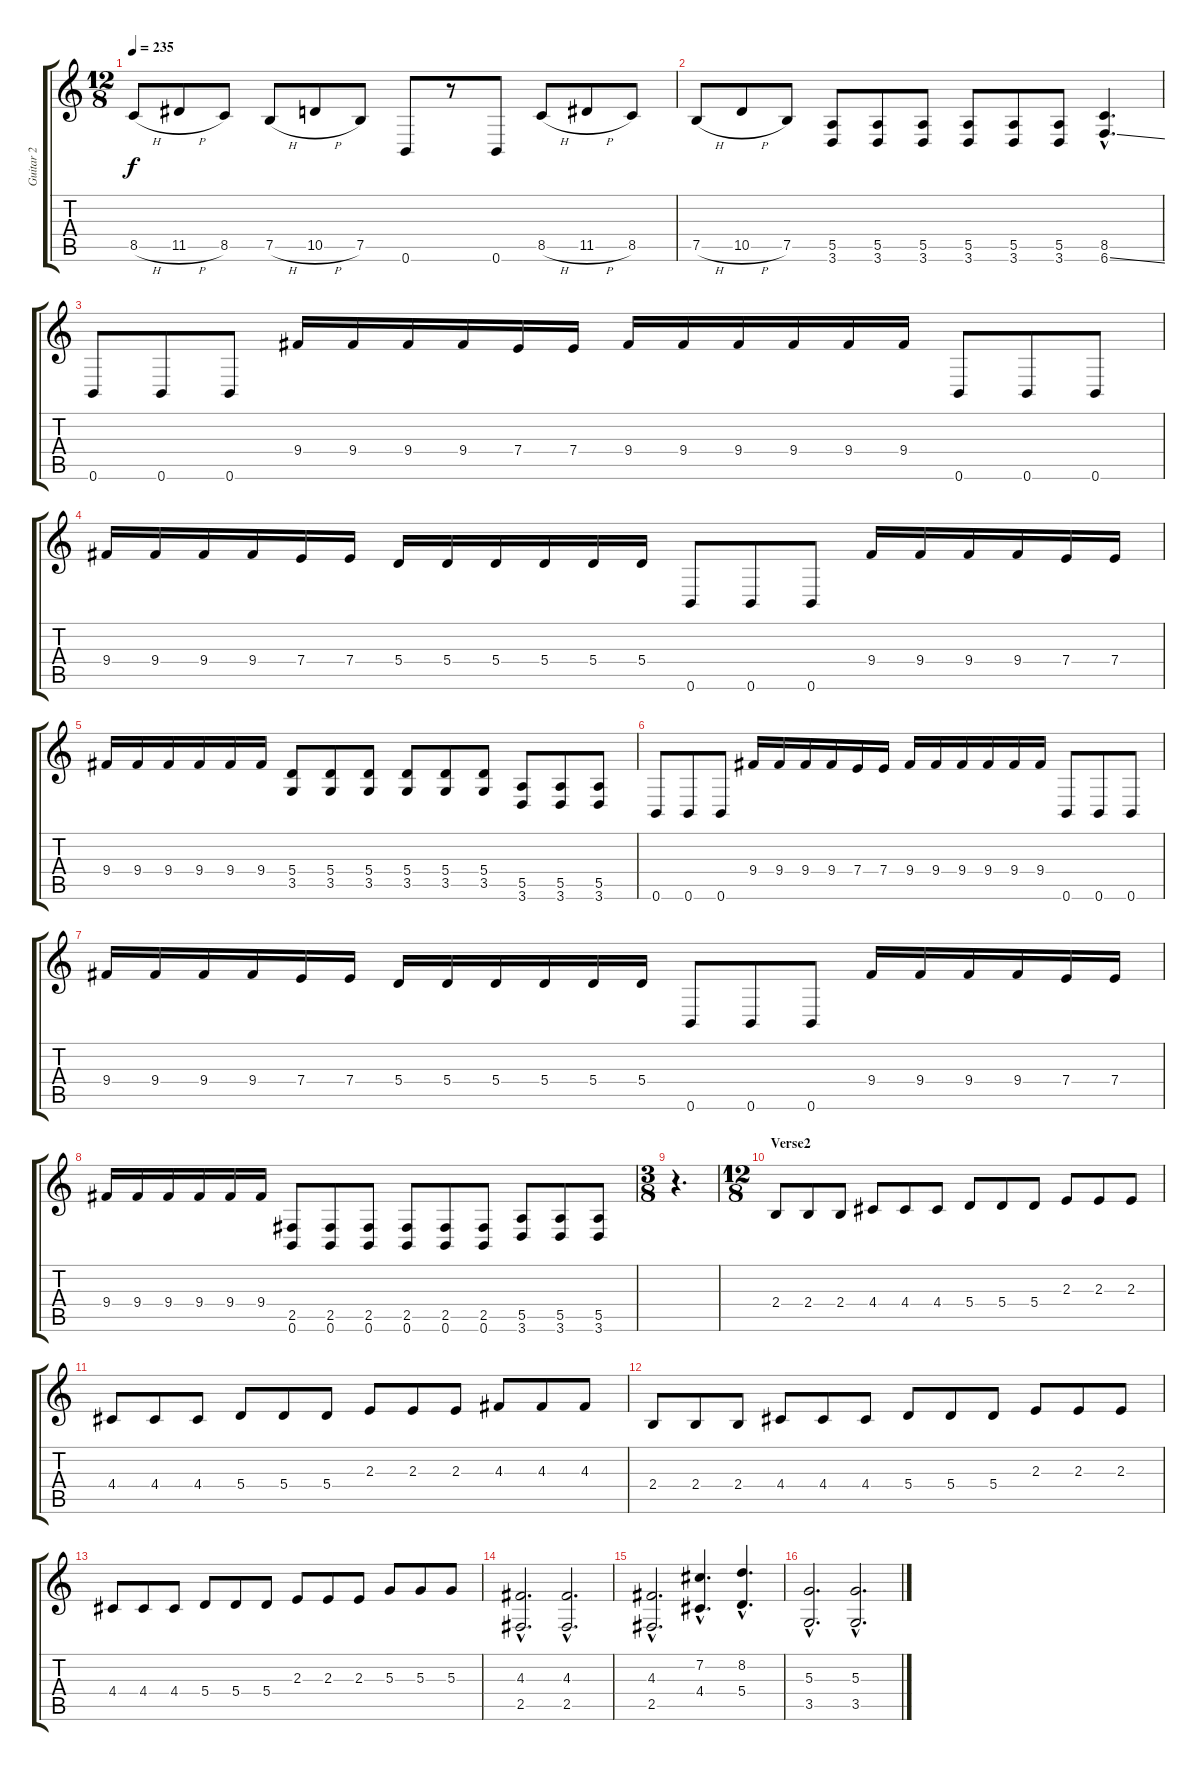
\track ("Guitar 2" "Guitar 2") {instrument distortionguitar}
\staff {score tabs}
\tuning (B3 Gb3 D3 A2 E2 B1) {hide}
\ts (12 8)
\tempo 235
\clef g2
\ks c
8.5{h}.8{dy f} 11.5{h}.8 8.5.8 7.5{h}.8 10.5{h}.8 7.5.8 0.6.8 r.8 0.6.8 8.5{h}.8 11.5{h}.8 8.5.8 |
7.5{h}.8 10.5{h}.8 7.5.8 (5.5 3.6).8 (5.5 3.6).8 (5.5 3.6).8 (5.5 3.6).8 (5.5 3.6).8 (5.5 3.6).8 (8.5{hac} 6.6{ss hac}).4{d} |
0.6.8 0.6.8 0.6.8 9.4.16 9.4.16 9.4.16 9.4.16 7.4.16 7.4.16 9.4.16 9.4.16 9.4.16 9.4.16 9.4.16 9.4.16 0.6.8 0.6.8 0.6.8 |
9.4.16 9.4.16 9.4.16 9.4.16 7.4.16 7.4.16 5.4.16 5.4.16 5.4.16 5.4.16 5.4.16 5.4.16 0.6.8 0.6.8 0.6.8 9.4.16 9.4.16 9.4.16 9.4.16 7.4.16 7.4.16 |
9.4.16 9.4.16 9.4.16 9.4.16 9.4.16 9.4.16 (5.4 3.5).8 (5.4 3.5).8 (5.4 3.5).8 (5.4 3.5).8 (5.4 3.5).8 (5.4 3.5).8 (5.5 3.6).8 (5.5 3.6).8 (5.5 3.6).8 |
0.6.8 0.6.8 0.6.8 9.4.16 9.4.16 9.4.16 9.4.16 7.4.16 7.4.16 9.4.16 9.4.16 9.4.16 9.4.16 9.4.16 9.4.16 0.6.8 0.6.8 0.6.8 |
9.4.16 9.4.16 9.4.16 9.4.16 7.4.16 7.4.16 5.4.16 5.4.16 5.4.16 5.4.16 5.4.16 5.4.16 0.6.8 0.6.8 0.6.8 9.4.16 9.4.16 9.4.16 9.4.16 7.4.16 7.4.16 |
9.4.16 9.4.16 9.4.16 9.4.16 9.4.16 9.4.16 (2.5 0.6).8 (2.5 0.6).8 (2.5 0.6).8 (2.5 0.6).8 (2.5 0.6).8 (2.5 0.6).8 (5.5 3.6).8 (5.5 3.6).8 (5.5 3.6).8 |
\ts (3 8)
r.4{d} |
\ts (12 8)
\section ("" "Verse2")
2.4.8 2.4.8 2.4.8 4.4.8 4.4.8 4.4.8 5.4.8 5.4.8 5.4.8 2.3.8 2.3.8 2.3.8 |
4.4.8 4.4.8 4.4.8 5.4.8 5.4.8 5.4.8 2.3.8 2.3.8 2.3.8 4.3.8 4.3.8 4.3.8 |
2.4.8 2.4.8 2.4.8 4.4.8 4.4.8 4.4.8 5.4.8 5.4.8 5.4.8 2.3.8 2.3.8 2.3.8 |
4.4.8 4.4.8 4.4.8 5.4.8 5.4.8 5.4.8 2.3.8 2.3.8 2.3.8 5.3.8 5.3.8 5.3.8 |
(4.3{hac} 2.5{hac}).2{d} (4.3{hac} 2.5{hac}).2{d} |
(4.3{hac} 2.5{hac}).2{d} (7.2{hac} 4.4{hac}).4{d} (8.2{hac} 5.4{hac}).4{d} |
(5.3{hac} 3.5{hac}).2{d} (5.3{hac} 3.5{hac}).2{d}
